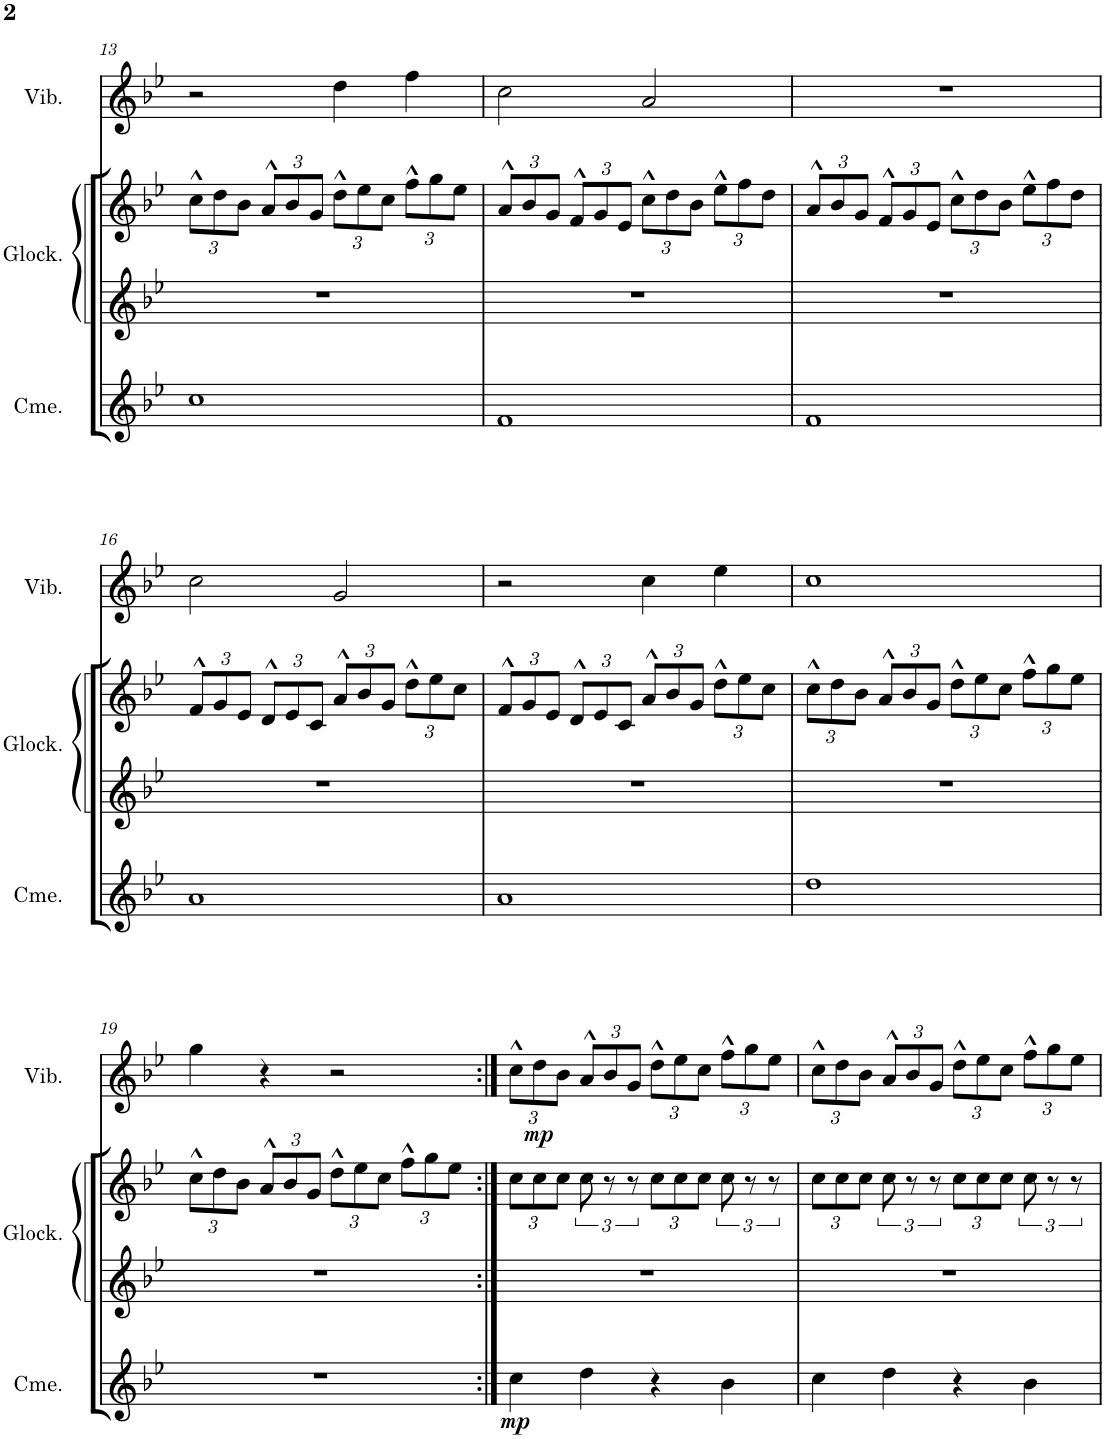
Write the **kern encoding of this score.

**kern	**dynam	**kern	**kern	**kern	**dynam
*part3	*part3	*part2	*part2	*part1	*part1
*staff4	*staff4	*staff3	*staff2	*staff1	*staff1
*I"Chimes	*	*I"Glockenspiel	*	*I"Vibraphone	*
*I'Cme.	*	*I'Glock.	*	*I'Vib.	*
!!LO:PB:g=z
*clefG2	*	*clefG2	*clefG2	*clefG2	*
*	*	*Trd-14c-24	*Trd-14c-24	*	*
*k[b-e-]	*	*k[b-e-]	*k[b-e-]	*k[b-e-]	*
*M4/4	*	*M4/4	*M4/4	*M4/4	*
*	*	*	*Xbrackettup	*	*
=13	=13	=13	=13	=13	=13
1cc	.	1r	12cc^^\L	2r	.
.	.	.	12dd\	.	.
.	.	.	12b-\J	.	.
.	.	.	12a^^/L	.	.
.	.	.	12b-/	.	.
.	.	.	12g/J	.	.
.	.	.	12dd^^\L	4dd\	.
.	.	.	12ee-\	.	.
.	.	.	12cc\J	.	.
.	.	.	12ff^^\L	4ff\	.
.	.	.	12gg\	.	.
.	.	.	12ee-\J	.	.
=14	=14	=14	=14	=14	=14
1f	.	1r	12a^^/L	2cc\	.
.	.	.	12b-/	.	.
.	.	.	12g/J	.	.
.	.	.	12f^^/L	.	.
.	.	.	12g/	.	.
.	.	.	12e-/J	.	.
.	.	.	12cc^^\L	2a/	.
.	.	.	12dd\	.	.
.	.	.	12b-\J	.	.
.	.	.	12ee-^^\L	.	.
.	.	.	12ff\	.	.
.	.	.	12dd\J	.	.
=15	=15	=15	=15	=15	=15
1f	.	1r	12a^^/L	1r	.
.	.	.	12b-/	.	.
.	.	.	12g/J	.	.
.	.	.	12f^^/L	.	.
.	.	.	12g/	.	.
.	.	.	12e-/J	.	.
.	.	.	12cc^^\L	.	.
.	.	.	12dd\	.	.
.	.	.	12b-\J	.	.
.	.	.	12ee-^^\L	.	.
.	.	.	12ff\	.	.
.	.	.	12dd\J	.	.
!!LO:LB:g=z
=16	=16	=16	=16	=16	=16
1a	.	1r	12f^^/L	2cc\	.
.	.	.	12g/	.	.
.	.	.	12e-/J	.	.
.	.	.	12d^^/L	.	.
.	.	.	12e-/	.	.
.	.	.	12c/J	.	.
.	.	.	12a^^/L	2g/	.
.	.	.	12b-/	.	.
.	.	.	12g/J	.	.
.	.	.	12dd^^\L	.	.
.	.	.	12ee-\	.	.
.	.	.	12cc\J	.	.
=17	=17	=17	=17	=17	=17
1a	.	1r	12f^^/L	2r	.
.	.	.	12g/	.	.
.	.	.	12e-/J	.	.
.	.	.	12d^^/L	.	.
.	.	.	12e-/	.	.
.	.	.	12c/J	.	.
.	.	.	12a^^/L	4cc\	.
.	.	.	12b-/	.	.
.	.	.	12g/J	.	.
.	.	.	12dd^^\L	4ee-\	.
.	.	.	12ee-\	.	.
.	.	.	12cc\J	.	.
=18	=18	=18	=18	=18	=18
1dd	.	1r	12cc^^\L	1cc	.
.	.	.	12dd\	.	.
.	.	.	12b-\J	.	.
.	.	.	12a^^/L	.	.
.	.	.	12b-/	.	.
.	.	.	12g/J	.	.
.	.	.	12dd^^\L	.	.
.	.	.	12ee-\	.	.
.	.	.	12cc\J	.	.
.	.	.	12ff^^\L	.	.
.	.	.	12gg\	.	.
.	.	.	12ee-\J	.	.
!!LO:LB:g=z
=19	=19	=19	=19	=19	=19
1r	.	1r	12cc^^\L	4gg\	.
.	.	.	12dd\	.	.
.	.	.	12b-\J	.	.
.	.	.	12a^^/L	4r	.
.	.	.	12b-/	.	.
.	.	.	12g/J	.	.
.	.	.	12dd^^\L	2r	.
.	.	.	12ee-\	.	.
.	.	.	12cc\J	.	.
.	.	.	12ff^^\L	.	.
.	.	.	12gg\	.	.
.	.	.	12ee-\J	.	.
=20:|!	=20:|!	=20:|!	=20:|!	=20:|!	=20:|!
*	*	*	*	*Xbrackettup	*
!	!LO:DY:b	!	!	!	!
4cc\	mp	1r	12cc\L	12cc^^\L	.
!	!	!	!	!	!LO:DY:b
.	.	.	12cc\	12dd\	mp
.	.	.	12cc\J	12b-\J	.
*	*	*	*brackettup	*	*
4dd\	.	.	12cc\	12a^^/L	.
.	.	.	12r	12b-/	.
.	.	.	12r	12g/J	.
*	*	*	*Xbrackettup	*	*
4r	.	.	12cc\L	12dd^^\L	.
.	.	.	12cc\	12ee-\	.
.	.	.	12cc\J	12cc\J	.
*	*	*	*brackettup	*	*
4b-\	.	.	12cc\	12ff^^\L	.
.	.	.	12r	12gg\	.
.	.	.	12r	12ee-\J	.
=21	=21	=21	=21	=21	=21
*	*	*	*Xbrackettup	*	*
4cc\	.	1r	12cc\L	12cc^^\L	.
.	.	.	12cc\	12dd\	.
.	.	.	12cc\J	12b-\J	.
*	*	*	*brackettup	*	*
4dd\	.	.	12cc\	12a^^/L	.
.	.	.	12r	12b-/	.
.	.	.	12r	12g/J	.
*	*	*	*Xbrackettup	*	*
4r	.	.	12cc\L	12dd^^\L	.
.	.	.	12cc\	12ee-\	.
.	.	.	12cc\J	12cc\J	.
*	*	*	*brackettup	*	*
4b-\	.	.	12cc\	12ff^^\L	.
.	.	.	12r	12gg\	.
.	.	.	12r	12ee-\J	.
=	=	=	=	=	=
*-	*-	*-	*-	*-	*-
